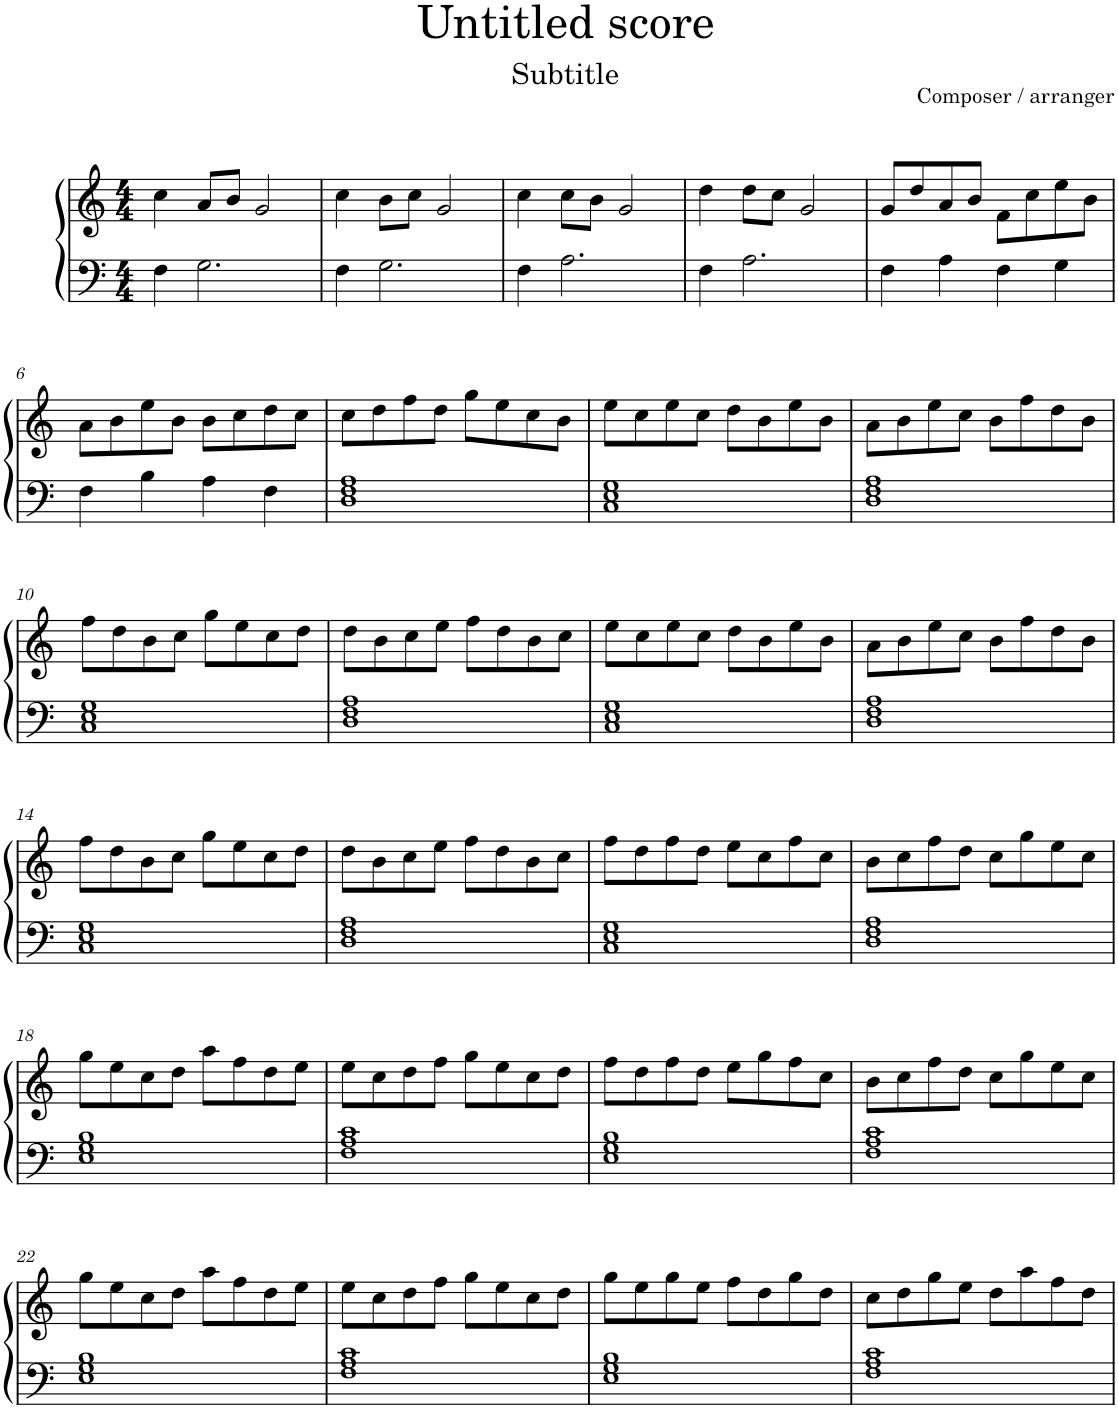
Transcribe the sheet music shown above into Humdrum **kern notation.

**kern	**kern
*part1	*part1
*staff2	*staff1
*I"Piano	*
*I'Pno.	*
*clefF4	*clefG2
*k[]	*k[]
*M4/4	*M4/4
=1	=1
4F\	4cc\
2.G\	8a/L
.	8b/J
.	2g/
=2	=2
4F\	4cc\
2.G\	8b\L
.	8cc\J
.	2g/
=3	=3
4F\	4cc\
2.A\	8cc\L
.	8b\J
.	2g/
=4	=4
4F\	4dd\
2.A\	8dd\L
.	8cc\J
.	2g/
=5	=5
4F\	8g/L
.	8dd/
4A\	8a/
.	8b/J
4F\	8f\L
.	8cc\
4G\	8ee\
.	8b\J
!!LO:LB:g=z
=6	=6
4F\	8a\L
.	8b\
4B\	8ee\
.	8b\J
4A\	8b\L
.	8cc\
4F\	8dd\
.	8cc\J
=7	=7
1D 1F 1A	8cc\L
.	8dd\
.	8ff\
.	8dd\J
.	8gg\L
.	8ee\
.	8cc\
.	8b\J
=8	=8
1C 1E 1G	8ee\L
.	8cc\
.	8ee\
.	8cc\J
.	8dd\L
.	8b\
.	8ee\
.	8b\J
=9	=9
1D 1F 1A	8a\L
.	8b\
.	8ee\
.	8cc\J
.	8b\L
.	8ff\
.	8dd\
.	8b\J
!!LO:LB:g=z
=10	=10
1C 1E 1G	8ff\L
.	8dd\
.	8b\
.	8cc\J
.	8gg\L
.	8ee\
.	8cc\
.	8dd\J
=11	=11
1D 1F 1A	8dd\L
.	8b\
.	8cc\
.	8ee\J
.	8ff\L
.	8dd\
.	8b\
.	8cc\J
=12	=12
1C 1E 1G	8ee\L
.	8cc\
.	8ee\
.	8cc\J
.	8dd\L
.	8b\
.	8ee\
.	8b\J
=13	=13
1D 1F 1A	8a\L
.	8b\
.	8ee\
.	8cc\J
.	8b\L
.	8ff\
.	8dd\
.	8b\J
!!LO:LB:g=z
=14	=14
1C 1E 1G	8ff\L
.	8dd\
.	8b\
.	8cc\J
.	8gg\L
.	8ee\
.	8cc\
.	8dd\J
=15	=15
1D 1F 1A	8dd\L
.	8b\
.	8cc\
.	8ee\J
.	8ff\L
.	8dd\
.	8b\
.	8cc\J
=16	=16
1C 1E 1G	8ff\L
.	8dd\
.	8ff\
.	8dd\J
.	8ee\L
.	8cc\
.	8ff\
.	8cc\J
=17	=17
1D 1F 1A	8b\L
.	8cc\
.	8ff\
.	8dd\J
.	8cc\L
.	8gg\
.	8ee\
.	8cc\J
!!LO:LB:g=z
=18	=18
1E 1G 1B	8gg\L
.	8ee\
.	8cc\
.	8dd\J
.	8aa\L
.	8ff\
.	8dd\
.	8ee\J
=19	=19
1F 1A 1c	8ee\L
.	8cc\
.	8dd\
.	8ff\J
.	8gg\L
.	8ee\
.	8cc\
.	8dd\J
=20	=20
1E 1G 1B	8ff\L
.	8dd\
.	8ff\
.	8dd\J
.	8ee\L
.	8gg\
.	8ff\
.	8cc\J
=21	=21
1F 1A 1c	8b\L
.	8cc\
.	8ff\
.	8dd\J
.	8cc\L
.	8gg\
.	8ee\
.	8cc\J
!!LO:LB:g=z
=22	=22
1E 1G 1B	8gg\L
.	8ee\
.	8cc\
.	8dd\J
.	8aa\L
.	8ff\
.	8dd\
.	8ee\J
=23	=23
1F 1A 1c	8ee\L
.	8cc\
.	8dd\
.	8ff\J
.	8gg\L
.	8ee\
.	8cc\
.	8dd\J
=24	=24
1E 1G 1B	8gg\L
.	8ee\
.	8gg\
.	8ee\J
.	8ff\L
.	8dd\
.	8gg\
.	8dd\J
=25	=25
1F 1A 1c	8cc\L
.	8dd\
.	8gg\
.	8ee\J
.	8dd\L
.	8aa\
.	8ff\
.	8dd\J
=	=
*-	*-
